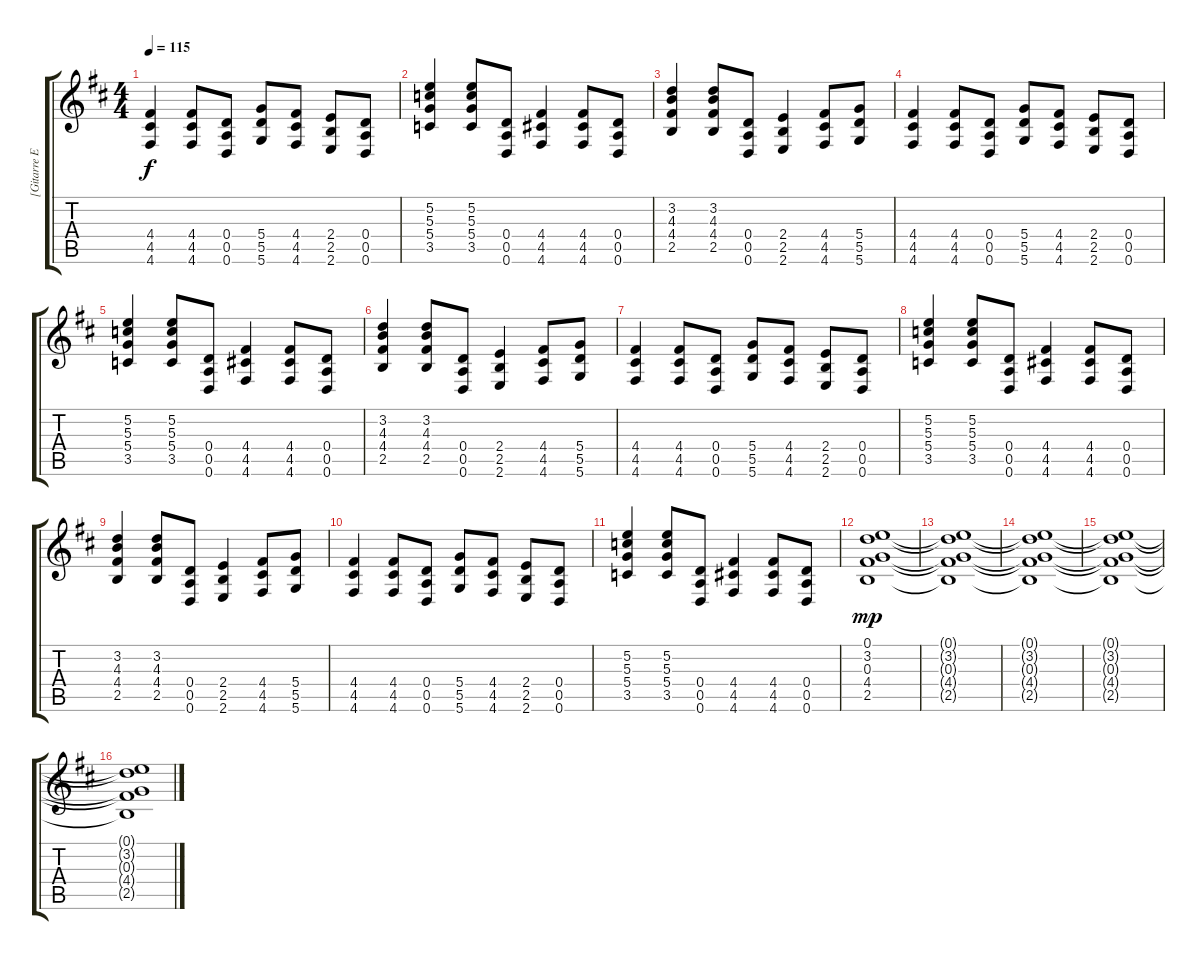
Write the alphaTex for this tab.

\track ("[Gitarre Effekt]" "[Gitarre E") {instrument overdrivenguitar}
\staff {score tabs}
\tuning (E4 B3 G3 D3 A2 D2) {hide}
\ts (4 4)
\tempo 115
\clef g2
\ks bminor
(4.4 4.5 4.6).4{dy f} (4.4 4.5 4.6).8 (0.4 0.5 0.6).8 (5.4 5.5 5.6).8 (4.4 4.5 4.6).8 (2.4 2.5 2.6).8 (0.4 0.5 0.6).8 |
(5.2 5.3 5.4 3.5).4 (5.2 5.3 5.4 3.5).8 (0.4 0.5 0.6).8 (4.4 4.5 4.6).4 (4.4 4.5 4.6).8 (0.4 0.5 0.6).8 |
(3.2 4.3 4.4 2.5).4 (3.2 4.3 4.4 2.5).8 (0.4 0.5 0.6).8 (2.4 2.5 2.6).4 (4.4 4.5 4.6).8 (5.4 5.5 5.6).8 |
(4.4 4.5 4.6).4 (4.4 4.5 4.6).8 (0.4 0.5 0.6).8 (5.4 5.5 5.6).8 (4.4 4.5 4.6).8 (2.4 2.5 2.6).8 (0.4 0.5 0.6).8 |
(5.2 5.3 5.4 3.5).4 (5.2 5.3 5.4 3.5).8 (0.4 0.5 0.6).8 (4.4 4.5 4.6).4 (4.4 4.5 4.6).8 (0.4 0.5 0.6).8 |
(3.2 4.3 4.4 2.5).4 (3.2 4.3 4.4 2.5).8 (0.4 0.5 0.6).8 (2.4 2.5 2.6).4 (4.4 4.5 4.6).8 (5.4 5.5 5.6).8 |
(4.4 4.5 4.6).4 (4.4 4.5 4.6).8 (0.4 0.5 0.6).8 (5.4 5.5 5.6).8 (4.4 4.5 4.6).8 (2.4 2.5 2.6).8 (0.4 0.5 0.6).8 |
(5.2 5.3 5.4 3.5).4 (5.2 5.3 5.4 3.5).8 (0.4 0.5 0.6).8 (4.4 4.5 4.6).4 (4.4 4.5 4.6).8 (0.4 0.5 0.6).8 |
(3.2 4.3 4.4 2.5).4 (3.2 4.3 4.4 2.5).8 (0.4 0.5 0.6).8 (2.4 2.5 2.6).4 (4.4 4.5 4.6).8 (5.4 5.5 5.6).8 |
(4.4 4.5 4.6).4 (4.4 4.5 4.6).8 (0.4 0.5 0.6).8 (5.4 5.5 5.6).8 (4.4 4.5 4.6).8 (2.4 2.5 2.6).8 (0.4 0.5 0.6).8 |
(5.2 5.3 5.4 3.5).4 (5.2 5.3 5.4 3.5).8 (0.4 0.5 0.6).8 (4.4 4.5 4.6).4 (4.4 4.5 4.6).8 (0.4 0.5 0.6).8 |
(0.1 3.2 0.3 4.4 2.5).1{dy mp volume 16} |
(0.1{t} 3.2{t} 0.3{t} 4.4{t} 2.5{t}).1 |
(0.1{t} 3.2{t} 0.3{t} 4.4{t} 2.5{t}).1 |
(0.1{t} 3.2{t} 0.3{t} 4.4{t} 2.5{t}).1 |
(0.1{t} 3.2{t} 0.3{t} 4.4{t} 2.5{t}).1
